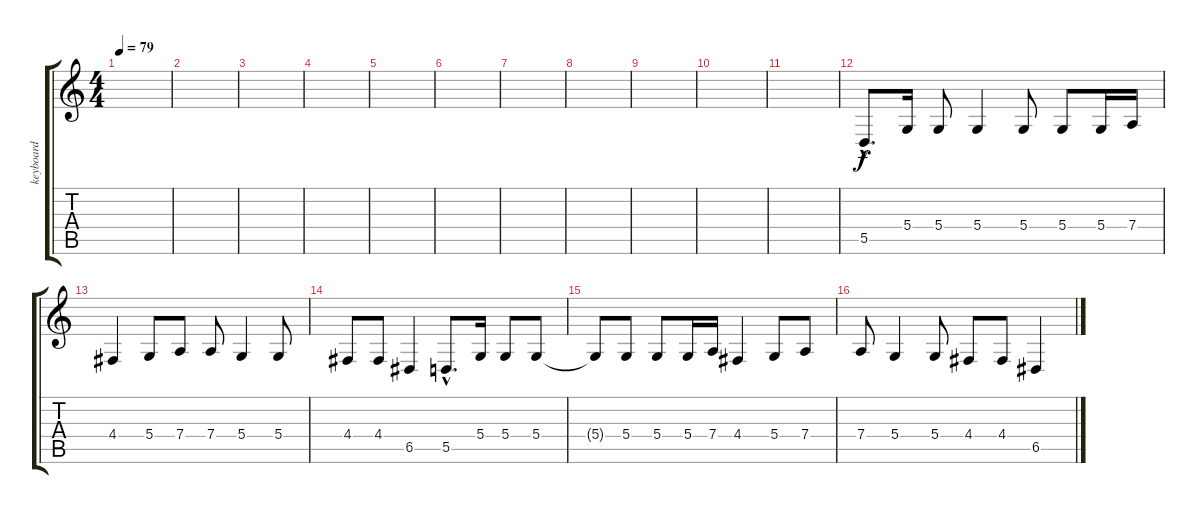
\track ("keyboard" "keyboard") {instrument choiraahs}
\staff {score tabs}
\tuning (E4 B3 G3 D3 A2 E2) {hide}
\ts (4 4)
\tempo 79
\clef g2
\ks c
|
|
|
|
|
|
|
|
|
|
|
5.5{hac}.8{d} 5.4.16 5.4.8 5.4.4 5.4.8 5.4.8 5.4.16 7.4.16 |
4.4.4 5.4.8 7.4.8 7.4.8 5.4.4 5.4.8 |
4.4.8 4.4.8 6.5.4 5.5{hac}.8{d} 5.4.16 5.4.8 5.4.8 |
5.4{t}.8 5.4.8 5.4.8 5.4.16 7.4.16 4.4.4 5.4.8 7.4.8 |
7.4.8 5.4.4 5.4.8 4.4.8 4.4.8 6.5.4
